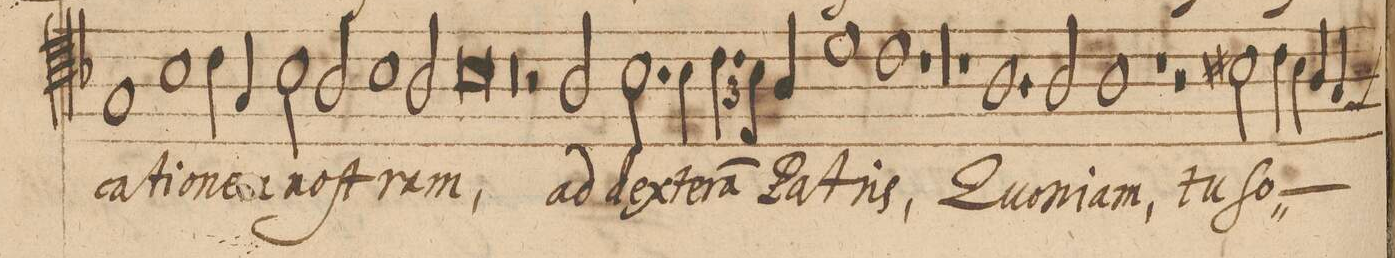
**kern	**text
*I"TENOR	*
*clefC4	*
*k[b-]	*
*met(C|)	*
*M2/1	*
1G	-ca-
=80-	=80-
1B-	-ti-
4c\	-o-
4G/	-nem
2B-\	no-
=81-	=81-
2A/	.
1B-	.
2A/	.
=82-	=82-
0B-	-ſtram,
=83-	=83-
0r	.
=84-	=84-
2r	.
2A/	ad
2.B-\	dex-
4B-\	-te-
=85-	=85-
2c\	-ra(m)
6B-\	.
3A/	.
1d	Pa-
=86-	=86-
1c	-tris,
1r	.
=87-	=87-
00r	.
=88-	=88-
=89-	=89-
1r	.
1.A	Quo-
=90-	=90-
2A/	-ni-
1A	-am,
=91-	=91-
1r	.
2r	.
2Bn\	tu
=92-	=92-
4c\	ſo-
4B-y\	.
4A/	.
4G/	.
*custos:F	*
*-	*-
